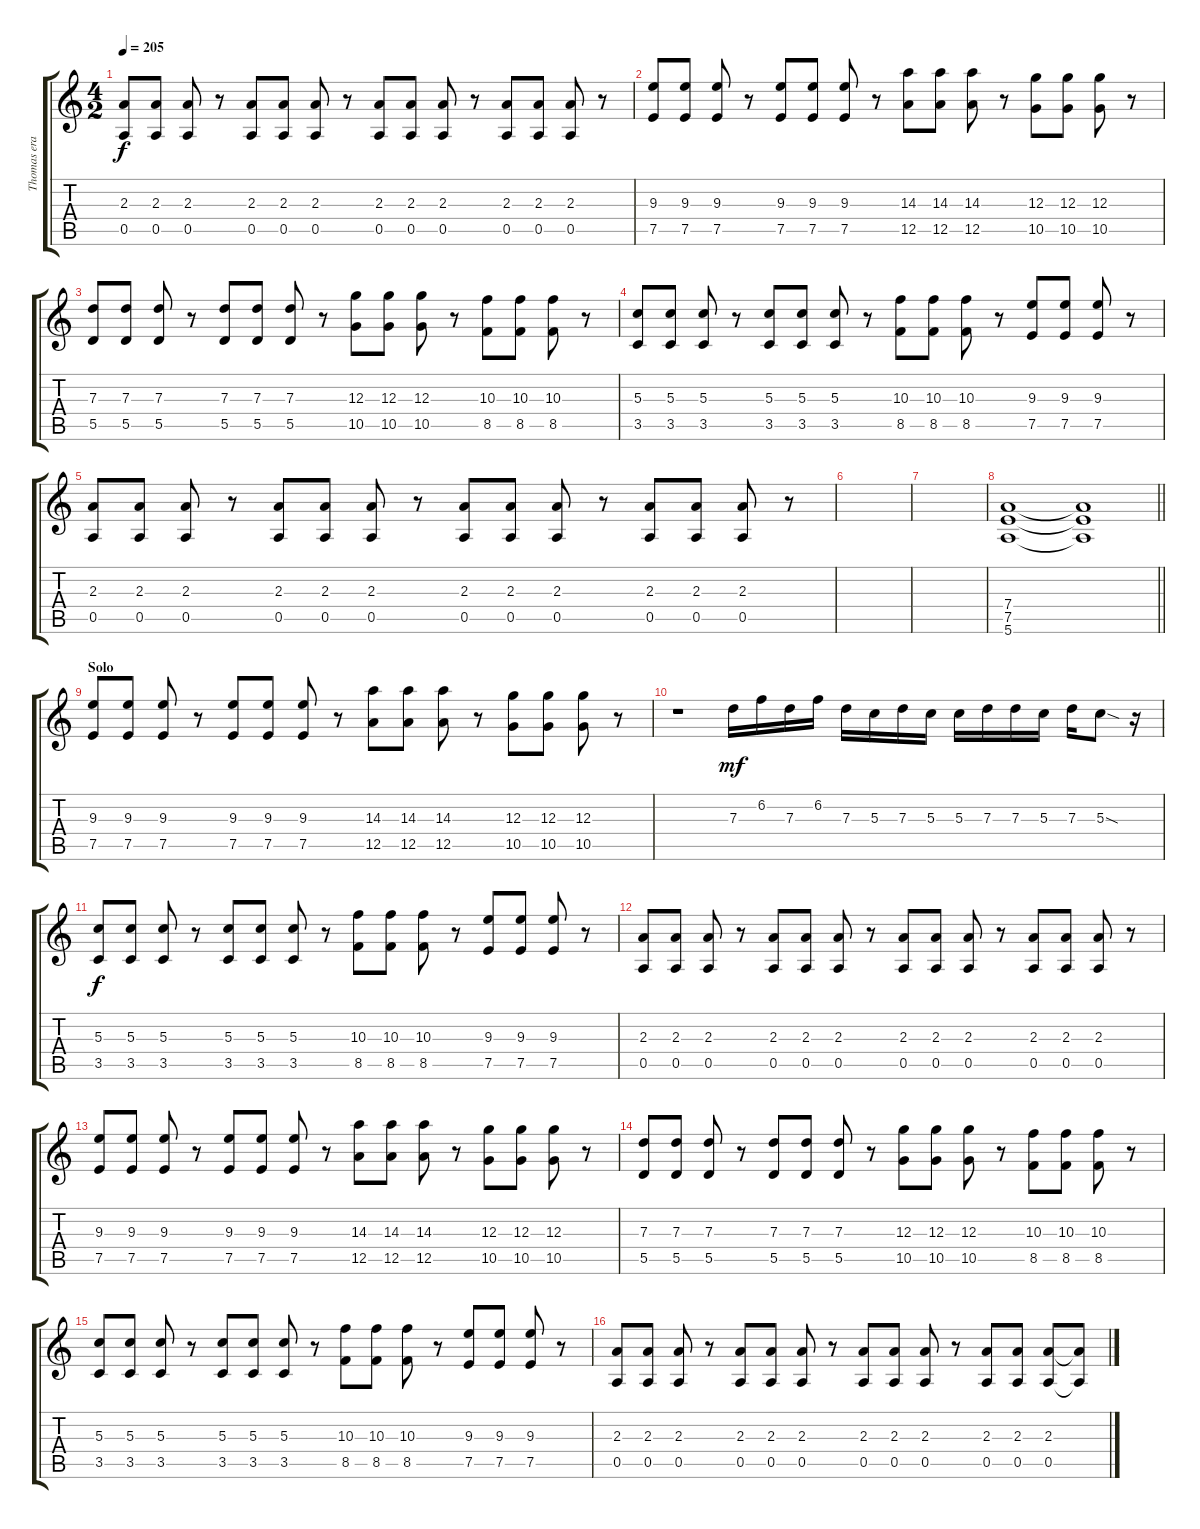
\track ("Thomas erak" "Thomas era") {instrument distortionguitar}
\staff {score tabs}
\tuning (E4 B3 G3 D3 A2 E2) {hide}
\ts (4 2)
\tempo 205
\clef g2
\ks c
(2.3 0.5).8{dy f} (2.3 0.5).8 (2.3 0.5).8 r.8 (2.3 0.5).8 (2.3 0.5).8 (2.3 0.5).8 r.8 (2.3 0.5).8 (2.3 0.5).8 (2.3 0.5).8 r.8 (2.3 0.5).8 (2.3 0.5).8 (2.3 0.5).8 r.8 |
(9.3 7.5).8 (9.3 7.5).8 (9.3 7.5).8 r.8 (9.3 7.5).8 (9.3 7.5).8 (9.3 7.5).8 r.8 (14.3 12.5).8 (14.3 12.5).8 (14.3 12.5).8 r.8 (12.3 10.5).8 (12.3 10.5).8 (12.3 10.5).8 r.8 |
(7.3 5.5).8 (7.3 5.5).8 (7.3 5.5).8 r.8 (7.3 5.5).8 (7.3 5.5).8 (7.3 5.5).8 r.8 (12.3 10.5).8 (12.3 10.5).8 (12.3 10.5).8 r.8 (10.3 8.5).8 (10.3 8.5).8 (10.3 8.5).8 r.8 |
(5.3 3.5).8 (5.3 3.5).8 (5.3 3.5).8 r.8 (5.3 3.5).8 (5.3 3.5).8 (5.3 3.5).8 r.8 (10.3 8.5).8 (10.3 8.5).8 (10.3 8.5).8 r.8 (9.3 7.5).8 (9.3 7.5).8 (9.3 7.5).8 r.8 |
(2.3 0.5).8 (2.3 0.5).8 (2.3 0.5).8 r.8 (2.3 0.5).8 (2.3 0.5).8 (2.3 0.5).8 r.8 (2.3 0.5).8 (2.3 0.5).8 (2.3 0.5).8 r.8 (2.3 0.5).8 (2.3 0.5).8 (2.3 0.5).8 r.8 |
|
|
\barLineRight lightlight
(7.4 7.5 5.6).1{volume 10} (7.4{t} 7.5{t} 5.6{t}).1 |
\section ("" "Solo")
(9.3 7.5).8{volume 5} (9.3 7.5).8 (9.3 7.5).8 r.8 (9.3 7.5).8 (9.3 7.5).8 (9.3 7.5).8 r.8 (14.3 12.5).8 (14.3 12.5).8 (14.3 12.5).8 r.8 (12.3 10.5).8 (12.3 10.5).8 (12.3 10.5).8 r.8 |
r.1 7.3.16{dy mf volume 16} 6.2.16 7.3.16 6.2.16 7.3.16 5.3.16 7.3.16 5.3.16 5.3.16 7.3.16 7.3.16 5.3.16 7.3.16 5.3{sod}.8 r.16 |
(5.3 3.5).8{dy f volume 5} (5.3 3.5).8 (5.3 3.5).8 r.8 (5.3 3.5).8 (5.3 3.5).8 (5.3 3.5).8 r.8 (10.3 8.5).8 (10.3 8.5).8 (10.3 8.5).8 r.8 (9.3 7.5).8 (9.3 7.5).8 (9.3 7.5).8 r.8 |
(2.3 0.5).8 (2.3 0.5).8 (2.3 0.5).8 r.8 (2.3 0.5).8 (2.3 0.5).8 (2.3 0.5).8 r.8 (2.3 0.5).8 (2.3 0.5).8 (2.3 0.5).8 r.8 (2.3 0.5).8 (2.3 0.5).8 (2.3 0.5).8 r.8 |
(9.3 7.5).8 (9.3 7.5).8 (9.3 7.5).8 r.8 (9.3 7.5).8 (9.3 7.5).8 (9.3 7.5).8 r.8 (14.3 12.5).8 (14.3 12.5).8 (14.3 12.5).8 r.8 (12.3 10.5).8 (12.3 10.5).8 (12.3 10.5).8 r.8 |
(7.3 5.5).8 (7.3 5.5).8 (7.3 5.5).8 r.8 (7.3 5.5).8 (7.3 5.5).8 (7.3 5.5).8 r.8 (12.3 10.5).8 (12.3 10.5).8 (12.3 10.5).8 r.8 (10.3 8.5).8 (10.3 8.5).8 (10.3 8.5).8 r.8 |
(5.3 3.5).8{volume 5} (5.3 3.5).8 (5.3 3.5).8 r.8 (5.3 3.5).8 (5.3 3.5).8 (5.3 3.5).8 r.8 (10.3 8.5).8 (10.3 8.5).8 (10.3 8.5).8 r.8 (9.3 7.5).8 (9.3 7.5).8 (9.3 7.5).8 r.8 |
(2.3 0.5).8 (2.3 0.5).8 (2.3 0.5).8 r.8 (2.3 0.5).8 (2.3 0.5).8 (2.3 0.5).8 r.8 (2.3 0.5).8 (2.3 0.5).8 (2.3 0.5).8 r.8 (2.3 0.5).8 (2.3 0.5).8 (2.3 0.5).8 (2.3{t} 0.5{t}).8
